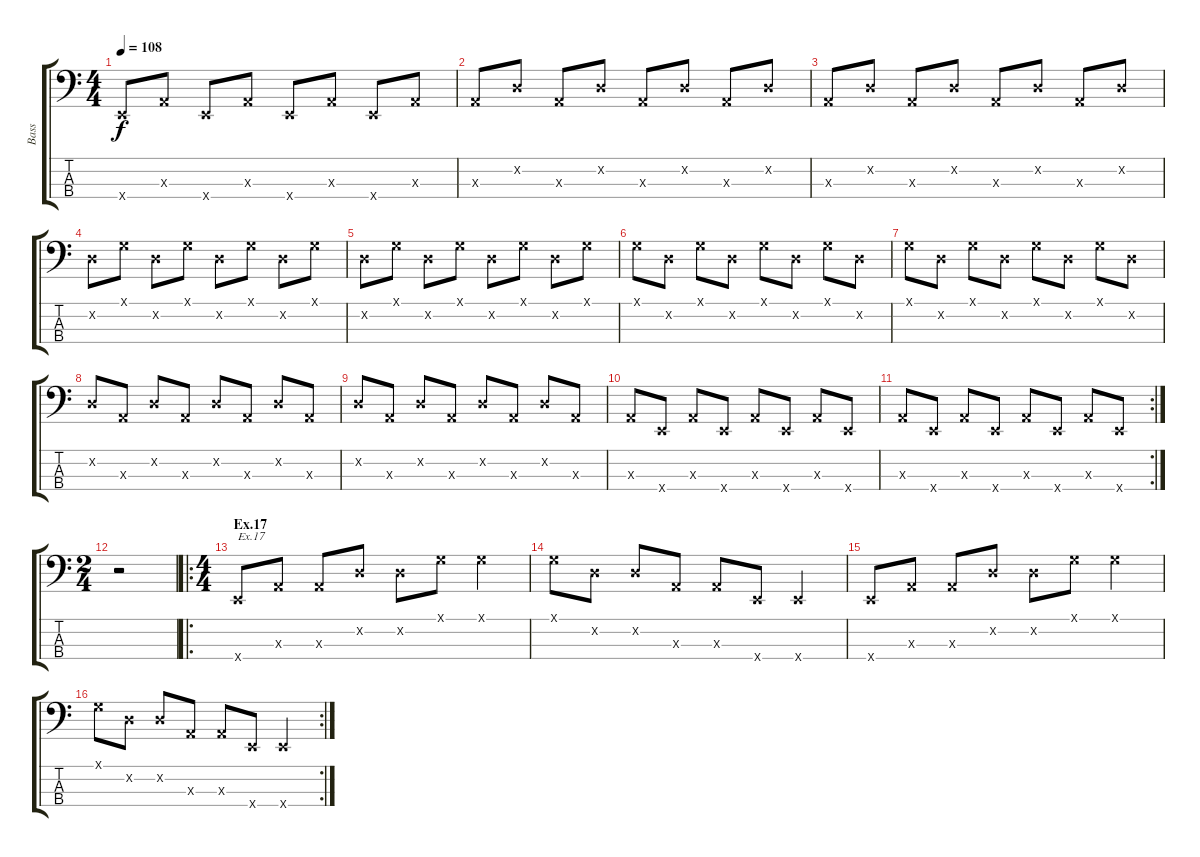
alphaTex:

\track ("Bass" "Bass") {instrument electricbassfinger}
\staff {score tabs}
\tuning (G2 D2 A1 E1) {hide}
\ts (4 4)
\tempo 108
\clef f4
\ks c
0.4{x}.8{dy f} 0.3{x}.8 0.4{x}.8 0.3{x}.8 0.4{x}.8 0.3{x}.8 0.4{x}.8 0.3{x}.8 |
0.3{x}.8 0.2{x}.8 0.3{x}.8 0.2{x}.8 0.3{x}.8 0.2{x}.8 0.3{x}.8 0.2{x}.8 |
0.3{x}.8 0.2{x}.8 0.3{x}.8 0.2{x}.8 0.3{x}.8 0.2{x}.8 0.3{x}.8 0.2{x}.8 |
0.2{x}.8 0.1{x}.8 0.2{x}.8 0.1{x}.8 0.2{x}.8 0.1{x}.8 0.2{x}.8 0.1{x}.8 |
0.2{x}.8 0.1{x}.8 0.2{x}.8 0.1{x}.8 0.2{x}.8 0.1{x}.8 0.2{x}.8 0.1{x}.8 |
0.1{x}.8 0.2{x}.8 0.1{x}.8 0.2{x}.8 0.1{x}.8 0.2{x}.8 0.1{x}.8 0.2{x}.8 |
0.1{x}.8 0.2{x}.8 0.1{x}.8 0.2{x}.8 0.1{x}.8 0.2{x}.8 0.1{x}.8 0.2{x}.8 |
0.2{x}.8 0.3{x}.8 0.2{x}.8 0.3{x}.8 0.2{x}.8 0.3{x}.8 0.2{x}.8 0.3{x}.8 |
0.2{x}.8 0.3{x}.8 0.2{x}.8 0.3{x}.8 0.2{x}.8 0.3{x}.8 0.2{x}.8 0.3{x}.8 |
0.3{x}.8 0.4{x}.8 0.3{x}.8 0.4{x}.8 0.3{x}.8 0.4{x}.8 0.3{x}.8 0.4{x}.8 |
\rc 2
0.3{x}.8 0.4{x}.8 0.3{x}.8 0.4{x}.8 0.3{x}.8 0.4{x}.8 0.3{x}.8 0.4{x}.8 |
\ts (2 4)
r.2 |
\ro
\ts (4 4)
\section ("" "Ex.17")
0.4{x}.8{txt "Ex.17"} 0.3{x}.8 0.3{x}.8 0.2{x}.8 0.2{x}.8 0.1{x}.8 0.1{x}.4 |
0.1{x}.8 0.2{x}.8 0.2{x}.8 0.3{x}.8 0.3{x}.8 0.4{x}.8 0.4{x}.4 |
0.4{x}.8 0.3{x}.8 0.3{x}.8 0.2{x}.8 0.2{x}.8 0.1{x}.8 0.1{x}.4 |
\rc 2
0.1{x}.8 0.2{x}.8 0.2{x}.8 0.3{x}.8 0.3{x}.8 0.4{x}.8 0.4{x}.4
